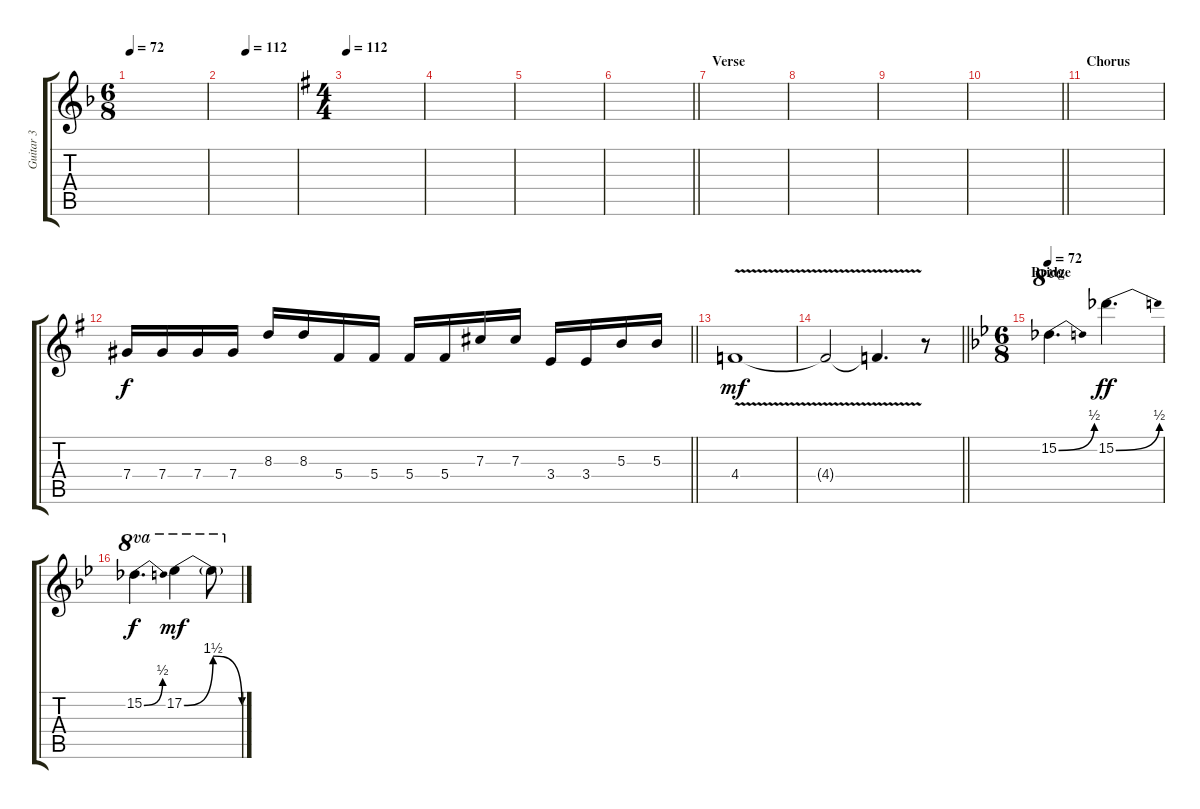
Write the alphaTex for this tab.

\track ("Guitar 3" "Guitar 3") {instrument distortionguitar}
\staff {score tabs}
\tuning (Eb4 Bb3 Gb3 Db3 Ab2 Eb2) {hide}
\ts (6 8)
\tempo 72
\clef g2
\ks f
|
\tempo (112 0.3333333333333333)
|
\ts (4 4)
\tempo 112
\ks g
|
|
|
\barLineRight lightlight
|
\section ("" "Verse")
|
|
|
\barLineRight lightlight
|
\section ("" "Chorus")
|
\barLineRight lightlight
7.4.16{dy f} 7.4.16 7.4.16 7.4.16 8.3.16 8.3.16 5.4.16 5.4.16 5.4.16 5.4.16 7.3.16 7.3.16 3.4.16 3.4.16 5.3.16 5.3.16 |
4.4{v}.1{dy mf} |
\barLineRight lightlight
4.4{v t}.2 4.4{v t}.4{d} r.8 |
\ts (6 8)
\section ("" "Bridge")
\tempo 72
\ks bb
15.2{be (bend 0 0 60 2)}.4{d ot 8va} 15.2{be (bend 0 0 60 2)}.4{d dy ff} |
15.2{be (bend 0 0 60 2)}.4{d ot 8va dy f} 17.2{be (bendrelease 0 0 6 6 28 6 60 0)}.4{ot 8va dy mf} 17.2{t}.8{ot 8va}
